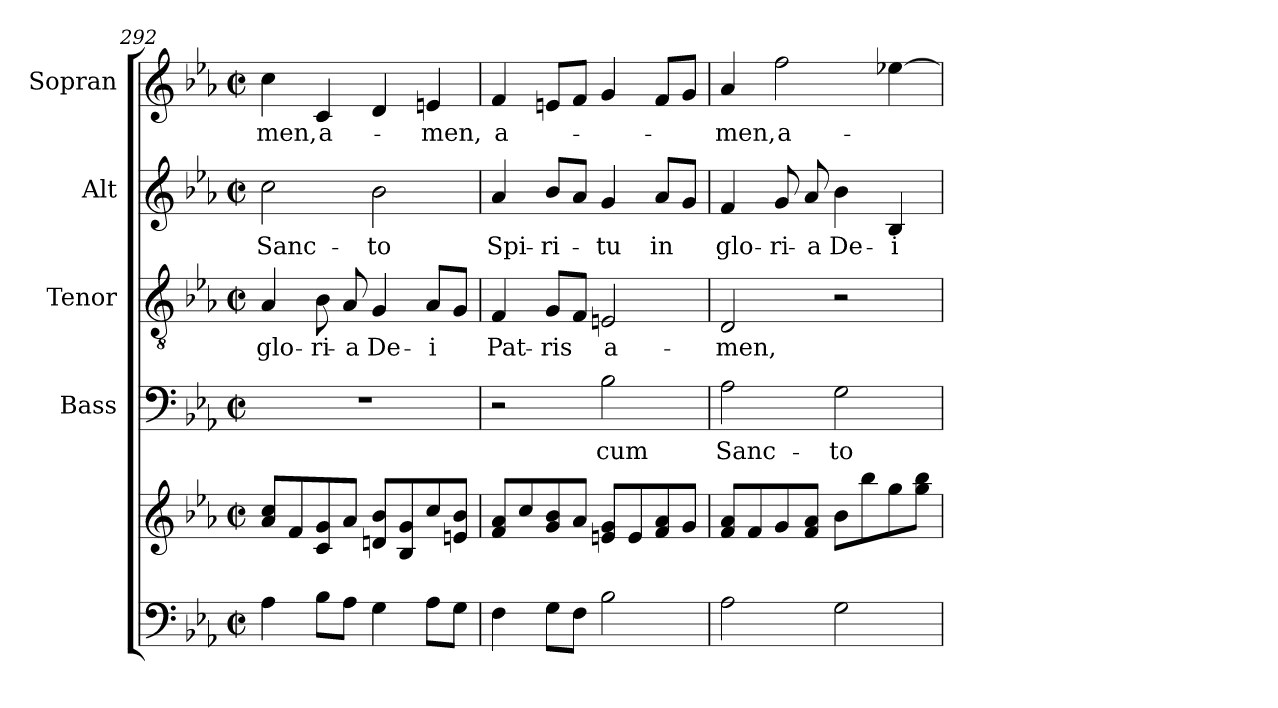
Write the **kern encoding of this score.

**kern	**kern	**kern	**text	**kern	**text	**kern	**text	**kern	**text
*part5	*part5	*part4	*part4	*part3	*part3	*part2	*part2	*part1	*part1
*staff6	*staff5	*staff4	*staff4	*staff3	*staff3	*staff2	*staff2	*staff1	*staff1
*	*	*I"Bass	*	*I"Tenor	*	*I"Alt	*	*I"Sopran	*
*	*	*I'B.	*	*I'T.	*	*I'A.	*	*I'S.	*
*clefF4	*clefG2	*clefF4	*	*clefGv2	*	*clefG2	*	*clefG2	*
*k[b-e-a-]	*k[b-e-a-]	*k[b-e-a-]	*	*k[b-e-a-]	*	*k[b-e-a-]	*	*k[b-e-a-]	*
*E-:	*E-:	*E-:	*	*E-:	*	*E-:	*	*E-:	*
*M2/2	*M2/2	*M2/2	*	*M2/2	*	*M2/2	*	*M2/2	*
*met(c|)	*met(c|)	*met(c|)	*	*met(c|)	*	*met(c|)	*	*met(c|)	*
=292	=292	=292	=292	=292	=292	=292	=292	=292	=292
!	!	!	!	!	!LO:LY:b	!	!LO:LY:b	!	!LO:LY:b
4A-\	8a-/ 8cc/L	1r	.	4A-/	glo-	2cc\	Sanc-	4cc\	-men,
.	8f/	.	.	.	.	.	.	.	.
!	!	!	!	!	!LO:LY:b	!	!	!	!LO:LY:b
8B-\L	8c/ 8g/	.	.	8B-\	-ri-	.	.	4c/	a-
!	!	!	!	!	!LO:LY:b	!	!	!	!
8A-\J	8a-/J	.	.	8A-/	-a	.	.	.	.
!	!	!	!	!	!LO:LY:b	!	!LO:LY:b	!	!
4G\	8dn/ 8b-/L	.	.	4G/	De-	2b-\	-to	4d/	.
.	8B-/ 8g/	.	.	.	.	.	.	.	.
!	!	!	!	!	!LO:LY:b	!	!	!	!LO:LY:b
8A-\L	8cc/	.	.	8A-/L	-i	.	.	4en/	-men,
8G\J	8en/ 8b-/J	.	.	8G/J	.	.	.	.	.
!!LO:PB:g=z
=293	=293	=293	=293	=293	=293	=293	=293	=293	=293
!	!	!	!	!	!LO:LY:b	!	!LO:LY:b	!	!LO:LY:b
4F\	8f/ 8a-/L	2r	.	4F/	Pat-	4a-/	Spi-	4f/	a-
.	8cc/	.	.	.	.	.	.	.	.
!	!	!	!	!	!LO:LY:b	!	!LO:LY:b	!	!
8G\L	8g/ 8b-/	.	.	8G/L	-ris	8b-/L	-ri-	8en/L	.
8F\J	8a-/J	.	.	8F/J	.	8a-/J	.	8f/J	.
!	!	!	!LO:LY:b	!	!LO:LY:b	!	!LO:LY:b	!	!
2B-\	8en/ 8g/L	2B-\	cum	2En/	a-	4g/	-tu	4g/	.
.	8e/	.	.	.	.	.	.	.	.
!	!	!	!	!	!	!	!LO:LY:b	!	!
.	8f/ 8a-/	.	.	.	.	8a-/L	in	8f/L	.
.	8g/J	.	.	.	.	8g/J	.	8g/J	.
=294	=294	=294	=294	=294	=294	=294	=294	=294	=294
!	!	!	!LO:LY:b	!	!LO:LY:b	!	!LO:LY:b	!	!LO:LY:b
2A-\	8f/ 8a-/L	2A-\	Sanc-	2D/	-men,	4f/	glo-	4a-/	-men,
.	8f/	.	.	.	.	.	.	.	.
!	!	!	!	!	!	!	!LO:LY:b	!	!LO:LY:b
.	8g/	.	.	.	.	8g/	-ri-	2ff\	a-
!	!	!	!	!	!	!	!LO:LY:b	!	!
.	8f/ 8a-/J	.	.	.	.	8a-/	-a	.	.
!	!	!	!LO:LY:b	!	!	!	!LO:LY:b	!	!
2G\	8b-\L	2G\	-to	2r	.	4b-\	De-	.	.
.	8bb-\	.	.	.	.	.	.	.	.
!	!	!	!	!	!	!	!LO:LY:b	!	!
.	8gg\	.	.	.	.	4B-/	-i	[4ee-X\	.
.	8gg\ 8bb-\J	.	.	.	.	.	.	.	.
=	=	=	=	=	=	=	=	=	=
*-	*-	*-	*-	*-	*-	*-	*-	*-	*-
